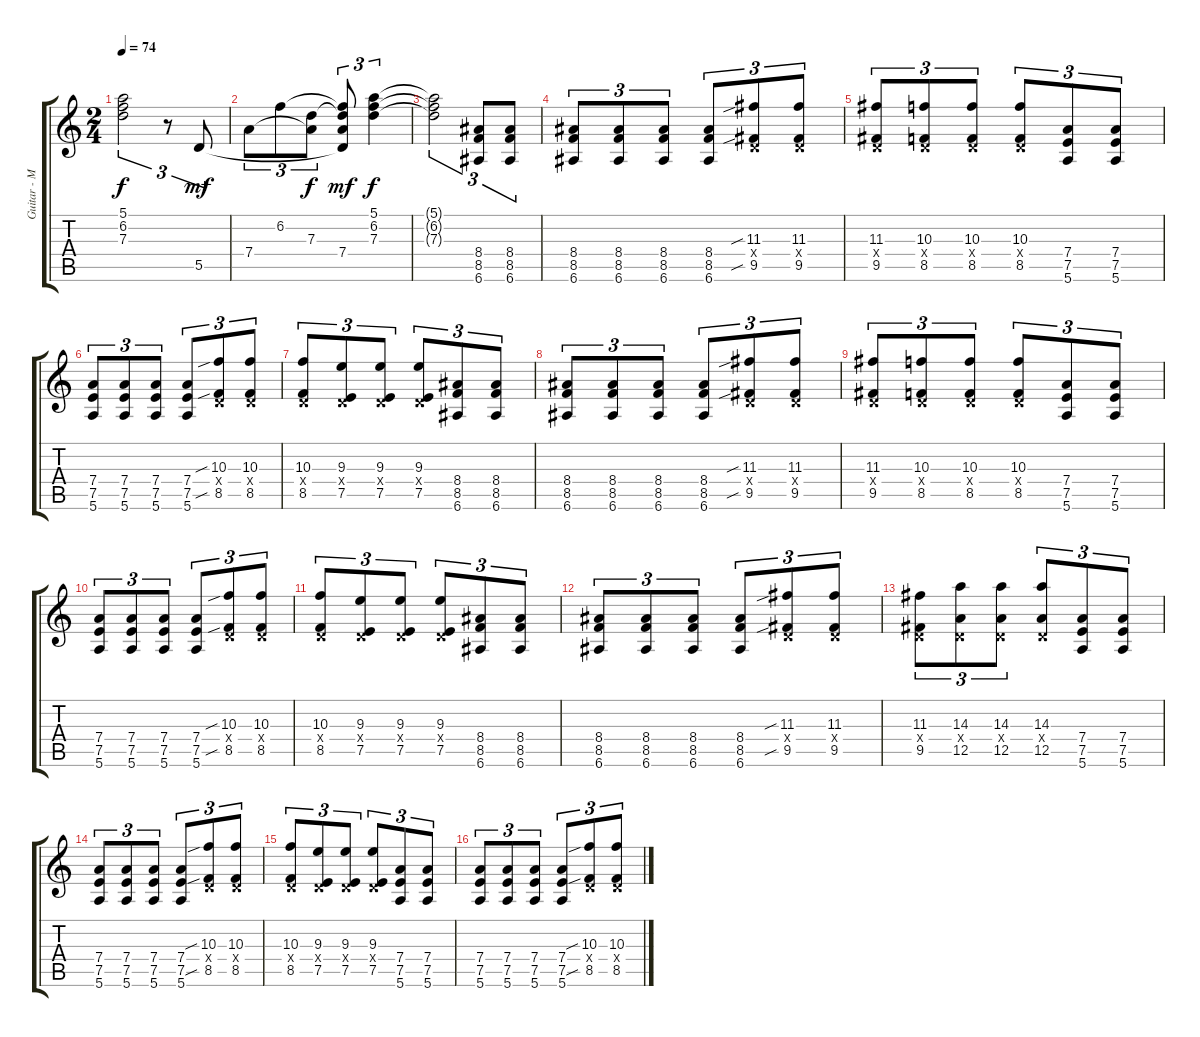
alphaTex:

\track ("Guitar - Mark Engles" "Guitar - M") {instrument acousticguitarsteel}
\staff {score tabs}
\tuning (E4 B3 G3 D3 A2 E2) {hide}
\ts (2 4)
\tempo 74
\clef g2
\ks c
(5.1{t} 6.2{t} 7.3{t}).2{tu (3 2) dy f} r.8{tu (3 2)} 5.5.8{tu (3 2) dy mf} |
7.4.8{tu (3 2)} 6.2.8{tu (3 2)} (7.3 7.4{t}).8{tu (3 2) dy f} (6.2{t} 7.3{t} 7.4 5.5{t}).8{tu (3 2) dy mf} (5.1 6.2 7.3).4{tu (3 2) dy f} |
(5.1{t} 6.2{t} 7.3{t}).2{tu (3 2)} (8.4 8.5 6.6).8{tu (3 2) instrument overdrivenguitar} (8.4 8.5 6.6).8{tu (3 2)} |
(8.4 8.5 6.6).8{tu (3 2)} (8.4 8.5 6.6).8{tu (3 2)} (8.4 8.5 6.6).8{tu (3 2)} (8.4 8.5 6.6).8{tu (3 2)} (11.3{sib} 0.4{x} 9.5{sib}).8{tu (3 2)} (11.3 0.4{x} 9.5).8{tu (3 2)} |
(11.3 0.4{x} 9.5).8{tu (3 2)} (10.3 0.4{x} 8.5).8{tu (3 2)} (10.3 0.4{x} 8.5).8{tu (3 2)} (10.3 0.4{x} 8.5).8{tu (3 2)} (7.4 7.5 5.6).8{tu (3 2)} (7.4 7.5 5.6).8{tu (3 2)} |
(7.4 7.5 5.6).8{tu (3 2)} (7.4 7.5 5.6).8{tu (3 2)} (7.4 7.5 5.6).8{tu (3 2)} (7.4 7.5 5.6).8{tu (3 2)} (10.3{sib} 0.4{x} 8.5{sib}).8{tu (3 2)} (10.3 0.4{x} 8.5).8{tu (3 2)} |
(10.3 0.4{x} 8.5).8{tu (3 2)} (9.3 0.4{x} 7.5).8{tu (3 2)} (9.3 0.4{x} 7.5).8{tu (3 2)} (9.3 0.4{x} 7.5).8{tu (3 2)} (8.4 8.5 6.6).8{tu (3 2) instrument overdrivenguitar} (8.4 8.5 6.6).8{tu (3 2)} |
(8.4 8.5 6.6).8{tu (3 2)} (8.4 8.5 6.6).8{tu (3 2)} (8.4 8.5 6.6).8{tu (3 2)} (8.4 8.5 6.6).8{tu (3 2)} (11.3{sib} 0.4{x} 9.5{sib}).8{tu (3 2)} (11.3 0.4{x} 9.5).8{tu (3 2)} |
(11.3 0.4{x} 9.5).8{tu (3 2)} (10.3 0.4{x} 8.5).8{tu (3 2)} (10.3 0.4{x} 8.5).8{tu (3 2)} (10.3 0.4{x} 8.5).8{tu (3 2)} (7.4 7.5 5.6).8{tu (3 2)} (7.4 7.5 5.6).8{tu (3 2)} |
(7.4 7.5 5.6).8{tu (3 2)} (7.4 7.5 5.6).8{tu (3 2)} (7.4 7.5 5.6).8{tu (3 2)} (7.4 7.5 5.6).8{tu (3 2)} (10.3{sib} 0.4{x} 8.5{sib}).8{tu (3 2)} (10.3 0.4{x} 8.5).8{tu (3 2)} |
(10.3 0.4{x} 8.5).8{tu (3 2)} (9.3 0.4{x} 7.5).8{tu (3 2)} (9.3 0.4{x} 7.5).8{tu (3 2)} (9.3 0.4{x} 7.5).8{tu (3 2)} (8.4 8.5 6.6).8{tu (3 2) instrument overdrivenguitar} (8.4 8.5 6.6).8{tu (3 2)} |
(8.4 8.5 6.6).8{tu (3 2)} (8.4 8.5 6.6).8{tu (3 2)} (8.4 8.5 6.6).8{tu (3 2)} (8.4 8.5 6.6).8{tu (3 2)} (11.3{sib} 0.4{x} 9.5{sib}).8{tu (3 2)} (11.3 0.4{x} 9.5).8{tu (3 2)} |
(11.3 0.4{x} 9.5).8{tu (3 2)} (14.3 0.4{x} 12.5).8{tu (3 2)} (14.3 0.4{x} 12.5).8{tu (3 2)} (14.3 0.4{x} 12.5).8{tu (3 2)} (7.4 7.5 5.6).8{tu (3 2)} (7.4 7.5 5.6).8{tu (3 2)} |
(7.4 7.5 5.6).8{tu (3 2)} (7.4 7.5 5.6).8{tu (3 2)} (7.4 7.5 5.6).8{tu (3 2)} (7.4 7.5 5.6).8{tu (3 2)} (10.3{sib} 0.4{x} 8.5{sib}).8{tu (3 2)} (10.3 0.4{x} 8.5).8{tu (3 2)} |
(10.3 0.4{x} 8.5).8{tu (3 2)} (9.3 0.4{x} 7.5).8{tu (3 2)} (9.3 0.4{x} 7.5).8{tu (3 2)} (9.3 0.4{x} 7.5).8{tu (3 2)} (7.4 7.5 5.6).8{tu (3 2)} (7.4 7.5 5.6).8{tu (3 2)} |
(7.4 7.5 5.6).8{tu (3 2)} (7.4 7.5 5.6).8{tu (3 2)} (7.4 7.5 5.6).8{tu (3 2)} (7.4 7.5 5.6).8{tu (3 2)} (10.3{sib} 0.4{x} 8.5{sib}).8{tu (3 2)} (10.3 0.4{x} 8.5).8{tu (3 2)}
